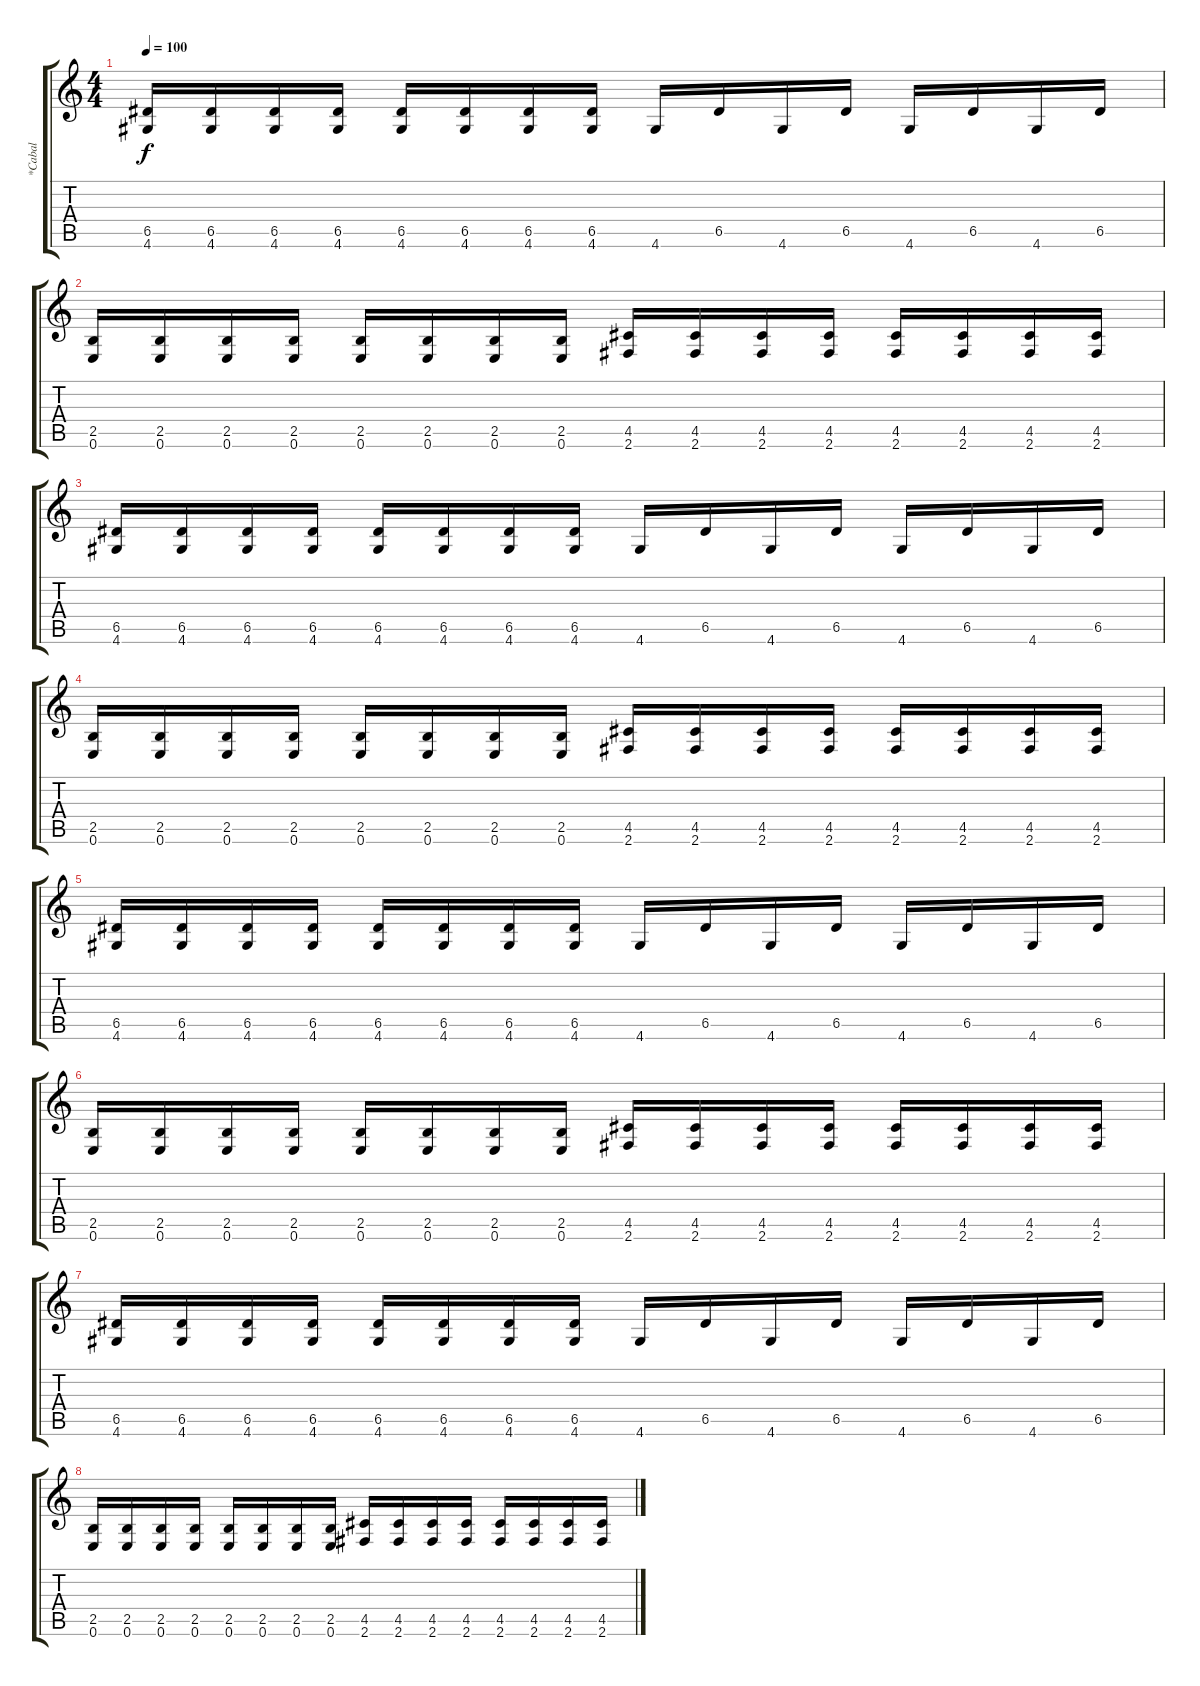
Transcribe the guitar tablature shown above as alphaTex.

\track ("*Cabal" "*Cabal") {instrument distortionguitar}
\staff {score tabs}
\tuning (E4 B3 G3 D3 A2 E2) {hide}
\ts (4 4)
\tempo 100
\clef g2
\ks c
(6.5 4.6).16{dy f} (6.5 4.6).16 (6.5 4.6).16 (6.5 4.6).16 (6.5 4.6).16 (6.5 4.6).16 (6.5 4.6).16 (6.5 4.6).16 4.6.16 6.5.16 4.6.16 6.5.16 4.6.16 6.5.16 4.6.16 6.5.16 |
(2.5 0.6).16 (2.5 0.6).16 (2.5 0.6).16 (2.5 0.6).16 (2.5 0.6).16 (2.5 0.6).16 (2.5 0.6).16 (2.5 0.6).16 (4.5 2.6).16 (4.5 2.6).16 (4.5 2.6).16 (4.5 2.6).16 (4.5 2.6).16 (4.5 2.6).16 (4.5 2.6).16 (4.5 2.6).16 |
(6.5 4.6).16 (6.5 4.6).16 (6.5 4.6).16 (6.5 4.6).16 (6.5 4.6).16 (6.5 4.6).16 (6.5 4.6).16 (6.5 4.6).16 4.6.16 6.5.16 4.6.16 6.5.16 4.6.16 6.5.16 4.6.16 6.5.16 |
(2.5 0.6).16{instrument distortionguitar} (2.5 0.6).16 (2.5 0.6).16 (2.5 0.6).16 (2.5 0.6).16 (2.5 0.6).16 (2.5 0.6).16 (2.5 0.6).16 (4.5 2.6).16 (4.5 2.6).16 (4.5 2.6).16 (4.5 2.6).16 (4.5 2.6).16 (4.5 2.6).16 (4.5 2.6).16 (4.5 2.6).16 |
(6.5 4.6).16 (6.5 4.6).16 (6.5 4.6).16 (6.5 4.6).16 (6.5 4.6).16 (6.5 4.6).16 (6.5 4.6).16 (6.5 4.6).16 4.6.16 6.5.16 4.6.16 6.5.16 4.6.16 6.5.16 4.6.16 6.5.16 |
(2.5 0.6).16 (2.5 0.6).16 (2.5 0.6).16 (2.5 0.6).16 (2.5 0.6).16 (2.5 0.6).16 (2.5 0.6).16 (2.5 0.6).16 (4.5 2.6).16 (4.5 2.6).16 (4.5 2.6).16 (4.5 2.6).16 (4.5 2.6).16 (4.5 2.6).16 (4.5 2.6).16 (4.5 2.6).16 |
(6.5 4.6).16 (6.5 4.6).16 (6.5 4.6).16 (6.5 4.6).16 (6.5 4.6).16 (6.5 4.6).16 (6.5 4.6).16 (6.5 4.6).16 4.6.16 6.5.16 4.6.16 6.5.16 4.6.16 6.5.16 4.6.16 6.5.16 |
(2.5 0.6).16 (2.5 0.6).16 (2.5 0.6).16 (2.5 0.6).16 (2.5 0.6).16 (2.5 0.6).16 (2.5 0.6).16 (2.5 0.6).16 (4.5 2.6).16 (4.5 2.6).16 (4.5 2.6).16 (4.5 2.6).16 (4.5 2.6).16 (4.5 2.6).16 (4.5 2.6).16 (4.5 2.6).16
